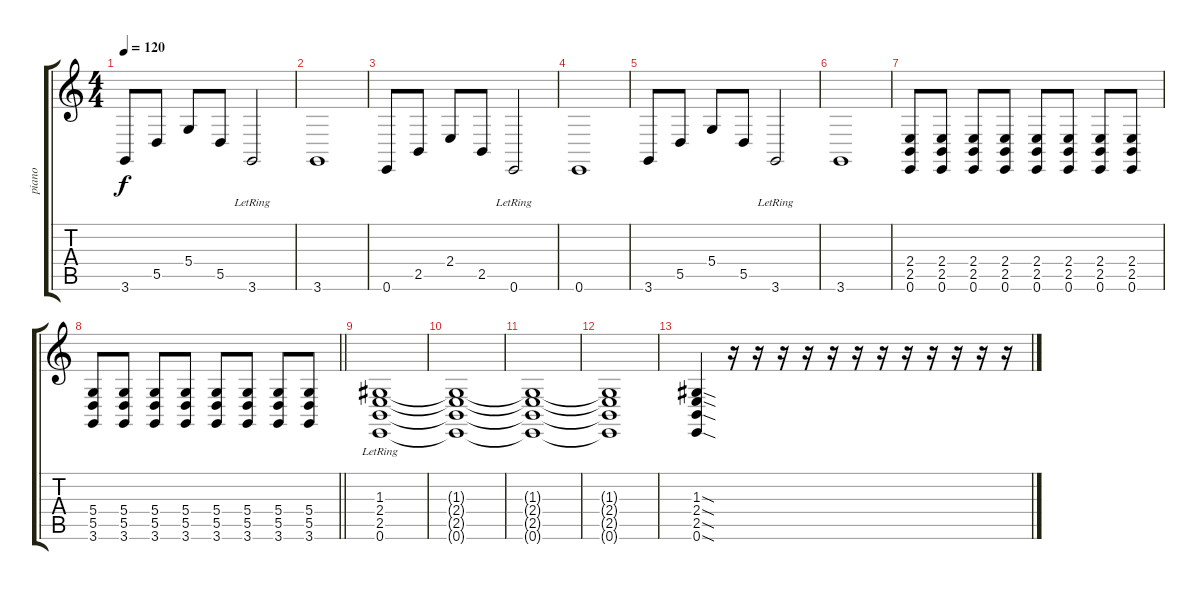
\track ("piano" "piano") {instrument electricgrandpiano}
\staff {score tabs}
\tuning (E4 B3 G3 D3 A2 E2) {hide}
\ts (4 4)
\tempo 120
\clef g2
\ks c
3.6.8{dy f} 5.5.8 5.4.8 5.5.8 3.6{lr}.2 |
3.6.1 |
0.6.8 2.5.8 2.4.8 2.5.8 0.6{lr}.2 |
0.6.1 |
3.6.8 5.5.8 5.4.8 5.5.8 3.6{lr}.2 |
3.6.1 |
(2.4 2.5 0.6).8 (2.4 2.5 0.6).8 (2.4 2.5 0.6).8 (2.4 2.5 0.6).8 (2.4 2.5 0.6).8 (2.4 2.5 0.6).8 (2.4 2.5 0.6).8 (2.4 2.5 0.6).8 |
\barLineRight lightlight
(5.4 5.5 3.6).8 (5.4 5.5 3.6).8 (5.4 5.5 3.6).8 (5.4 5.5 3.6).8 (5.4 5.5 3.6).8 (5.4 5.5 3.6).8 (5.4 5.5 3.6).8 (5.4 5.5 3.6).8 |
(1.3{lr} 2.4{lr} 2.5{lr} 0.6{lr}).1 |
(1.3{t} 2.4{t} 2.5{t} 0.6{t}).1 |
(1.3{t} 2.4{t} 2.5{t} 0.6{t}).1 |
(1.3{t} 2.4{t} 2.5{t} 0.6{t}).1 |
(1.3{sod} 2.4{sod} 2.5{sod} 0.6{sod}).4 r.16 r.16 r.16 r.16 r.16 r.16 r.16 r.16 r.16 r.16 r.16 r.16
